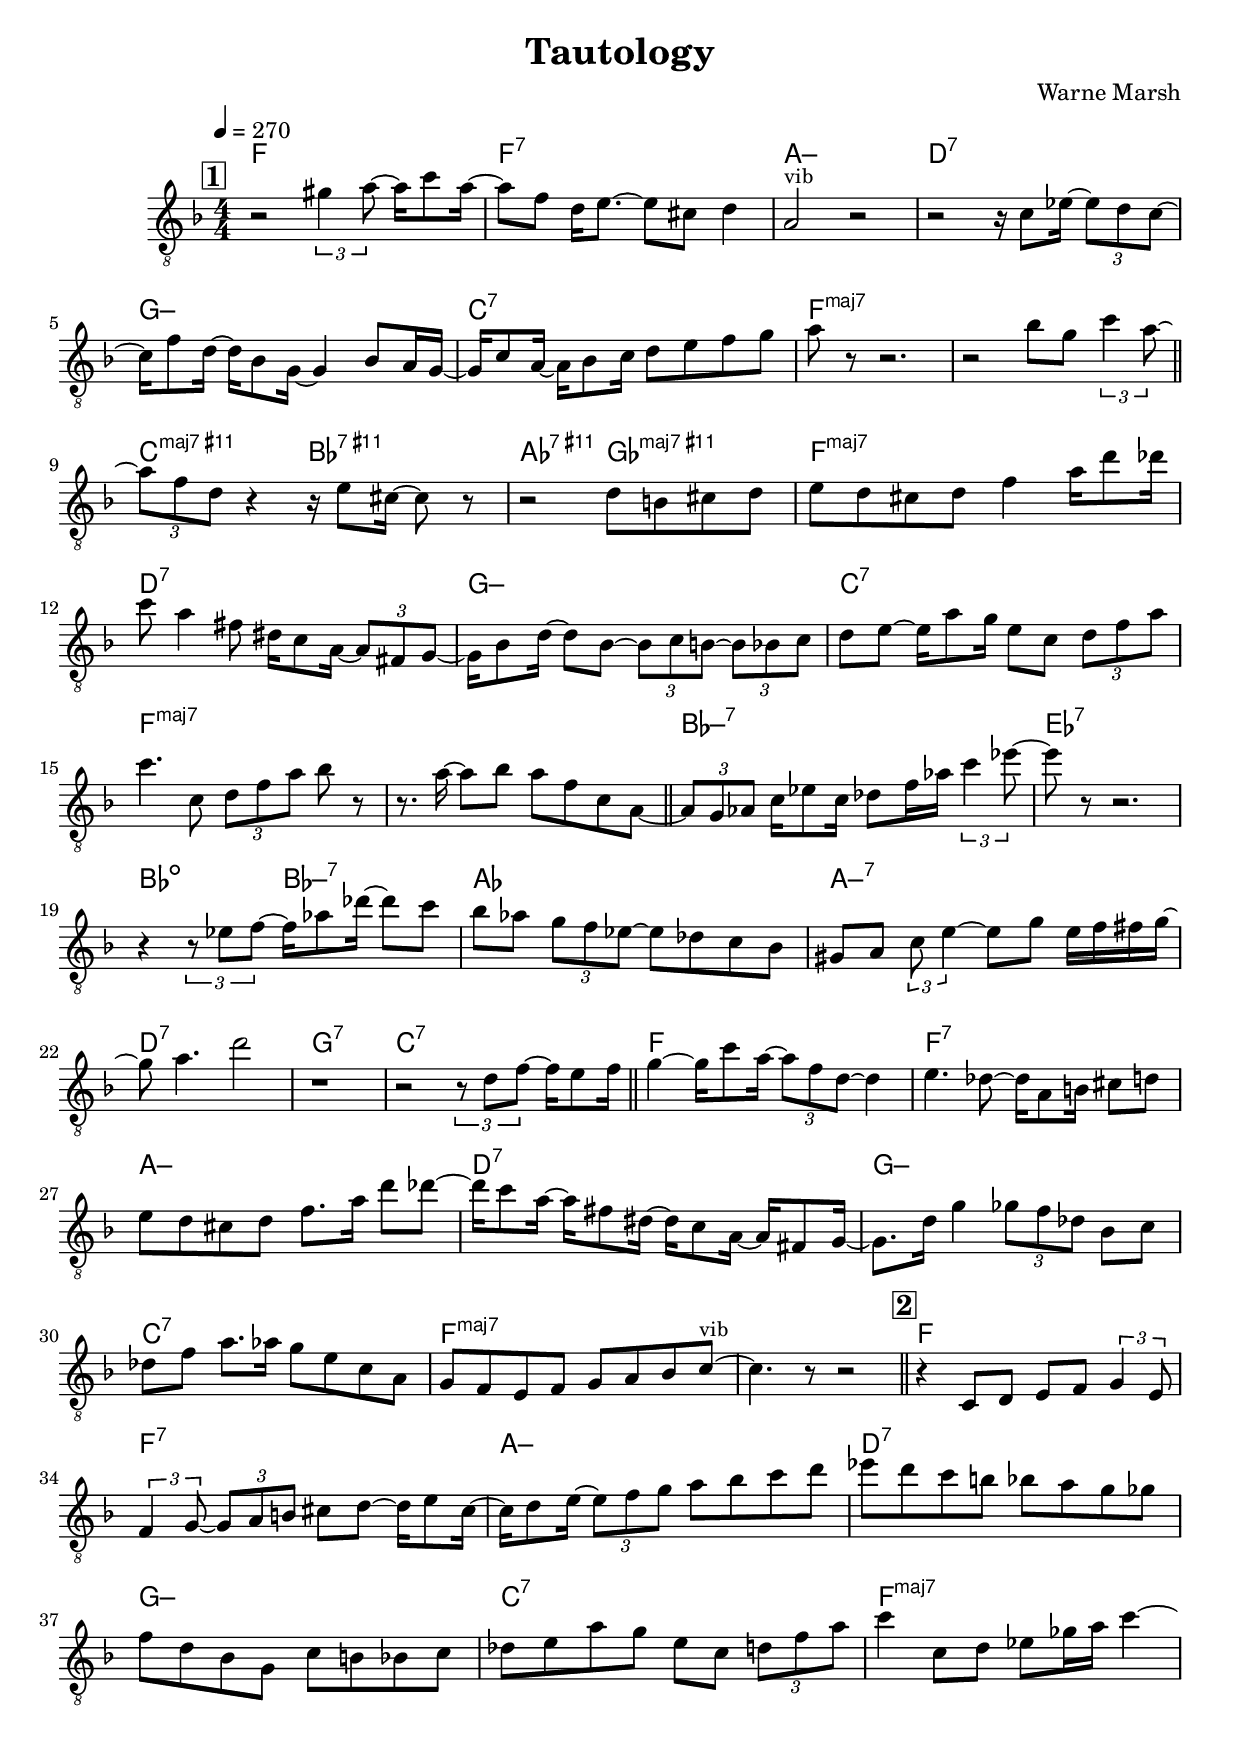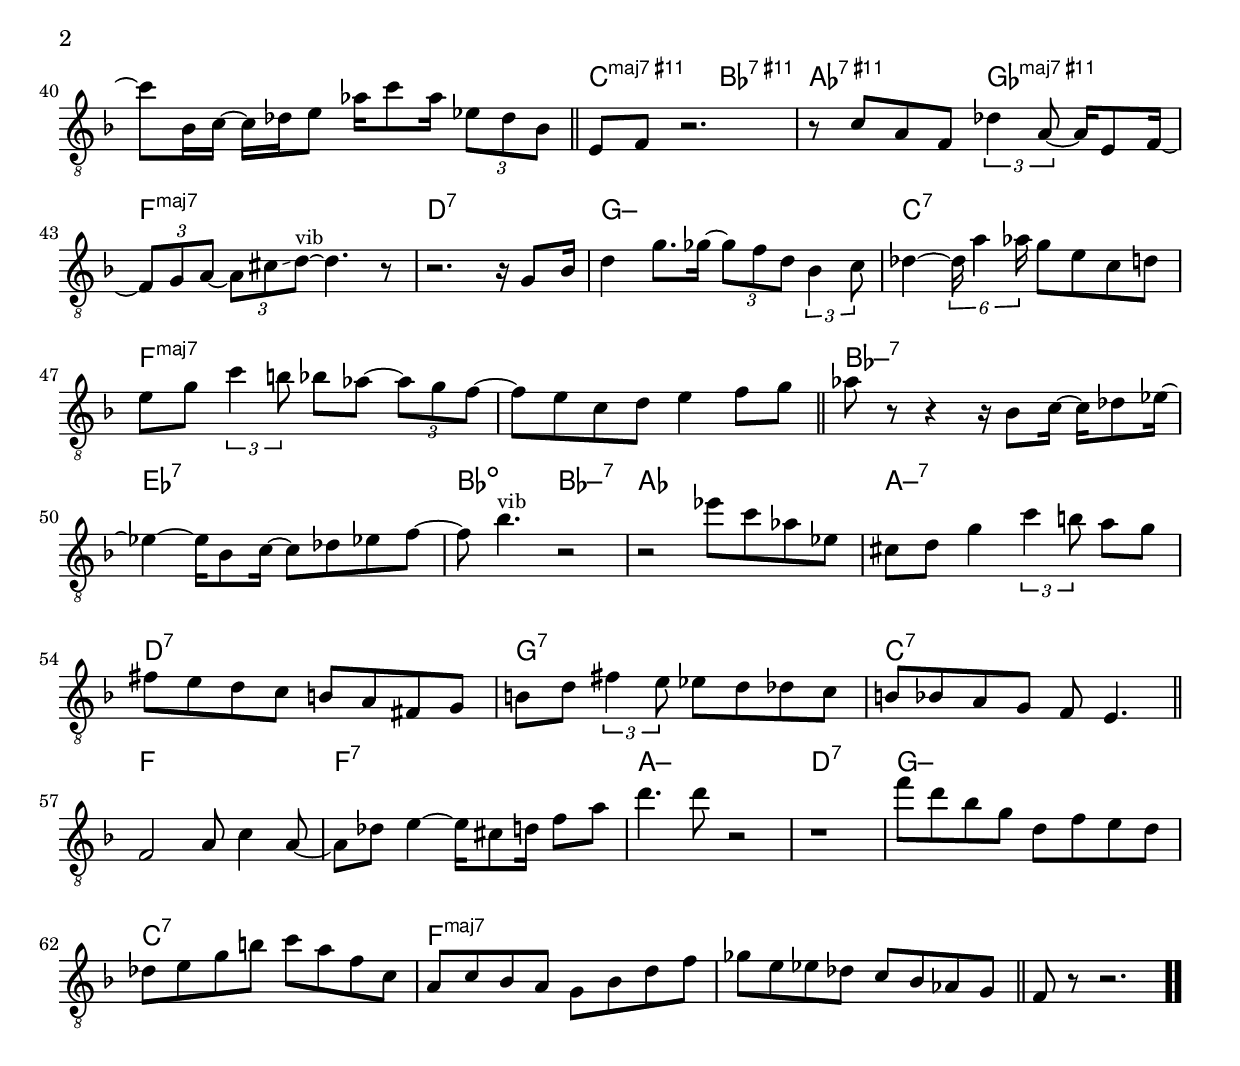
\version "2.13.2"

#(ly:set-option 'point-and-click #f)

\header {
  title = "Tautology"
  composer = "Warne Marsh"
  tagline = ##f
}
global =
{
    \override Staff.TimeSignature #'style = #'()
    \time 4/4
    \clef "treble_8"
    \key f \major
    \override Rest #'direction = #'0
    \override MultiMeasureRest #'staff-position = #0
}
\score
{
<<
    \transpose c' c'

    \new ChordNames { \chords {
      \set majorSevenSymbol = \markup { "maj7" }
      \set minorChordModifier = \markup { \char ##x2013 }
      
      | f1 | f1:7 | a1:min | d1:7 | g1:min | c1:7 | f1:maj | s1 
      | c2:maj11+.9 bes2:11+.9 | aes2:11+.9 ges2:maj11+.9 | f1:maj | d1:7 | g1:min | c1:7 | f1:maj | s1 
      | bes1:min7 | es1:7 | bes2:dim bes2:min7 | aes1 | a1:min7 | d1:7 | g1:7 | c1:7 
      | f1 | f1:7 | a1:min | d1:7 | g1:min | c1:7 | f1:maj | s1 
      | f1 | f1:7 | a1:min | d1:7 | g1:min | c1:7 | f1:maj | s1 
      | c2:maj11+.9 bes2:11+.9 | aes2:11+.9 ges2:maj11+.9 | f1:maj | d1:7 | g1:min | c1:7 | f1:maj | s1 
      | bes1:min7 | es1:7 | bes2:dim bes2:min7 | aes1 | a1:min7 | d1:7 | g1:7 | c1:7 
      | f1 | f1:7 | a1:min | d1:7 | g1:min | c1:7 | f1:maj|
      }
      }

    \new Staff
    <<
    \transpose c' c'

    {
      \global
  		%\override Score.MetronomeMark #'transparent = ##t
  		%\override Score.MetronomeMark #'stencil = ##f
  		
  		\override HorizontalBracket #'direction = #UP
  		\override HorizontalBracket #'bracket-flare = #'(0 . 0)
  		
  		\override TextSpanner #'dash-fraction = #1.0
  		\override TextSpanner #'bound-details #'left #'text = \markup{ \concat{\draw-line #'(0 . -1.0) \draw-line #'(1.0 . 0) }}
  		\override TextSpanner #'bound-details #'right #'text = \markup{ \concat{ \draw-line #'(1.0 . 0) \draw-line #'(0 . -1.0) }}
          \set Score.markFormatter = #format-mark-box-numbers


      \tempo 4 = 270
      \set Score.currentBarNumber = #1
     
      \bar "||" \mark \default r2 \tuplet 3/2 {gis'4 a'8~} a'16 c''8 a'16~ 
      | a'8 f'8 d'16 e'8.~ e'8 cis'8 d'4 
      | a2^\markup{\left-align \small vib} r2 
      | r2 r16 c'8 es'16~ \tuplet 3/2 {es'8 d'8 c'8~} 
      | c'16 f'8 d'16~ d'16 bes8 g16~ g4 bes8 a16 g16~ 
      | g16 c'8 a16~ a16 bes8 c'16 d'8 e'8 f'8 g'8 
      | a'8 r8 r2. 
      | r2 bes'8 g'8 \tuplet 3/2 {c''4 a'8~} 
      \bar "||" \tuplet 3/2 {a'8 f'8 d'8} r4 r16 e'8 cis'16~ cis'8 r8 
      | r2 d'8 b8 cis'8 d'8 
      | e'8 d'8 cis'8 d'8 f'4 a'16 d''8 des''16 
      | c''8 a'4 fis'8 dis'16 c'8 a16~ \tuplet 3/2 {a8 fis8 g8~} 
      | g16 bes8 d'16~ d'8 bes8~ \tuplet 3/2 {bes8 c'8 b8~} \tuplet 3/2 {b8 bes8 c'8} 
      | d'8 e'8~ e'16 a'8 g'16 e'8 c'8 \tuplet 3/2 {d'8 f'8 a'8} 
      | c''4. c'8 \tuplet 3/2 {d'8 f'8 a'8} bes'8 r8 
      | r8. a'16~ a'8 bes'8 a'8 f'8 c'8 a8~ 
      \bar "||" \tuplet 3/2 {a8 g8 aes8} c'16 es'8 c'16 des'8 f'16 aes'16 \tuplet 3/2 {c''4 es''8~} 
      | es''8 r8 r2. 
      | r4 \tuplet 3/2 {r8 es'8 f'8~} f'16 aes'8 des''16~ des''8 c''8 
      | bes'8 aes'8 \tuplet 3/2 {g'8 f'8 es'8~} es'8 des'8 c'8 bes8 
      | gis8 a8 \tuplet 3/2 {c'8 e'4~} e'8 g'8 e'16 f'16 fis'16 g'16~ 
      | g'8 a'4. d''2 
      | r1 
      | r2 \tuplet 3/2 {r8 d'8 f'8~} f'16 e'8 f'16 
      \bar "||" g'4~ g'16 c''8 a'16~ \tuplet 3/2 {a'8 f'8 d'8~} d'4 
      | e'4. des'8~ des'16 a8 b16 cis'8 d'8 
      | e'8 d'8 cis'8 d'8 f'8. a'16 d''8 des''8~ 
      | des''16 c''8 a'16~ a'16 fis'8 dis'16~ dis'16 c'8 a16~ a16 fis8 g16~ 
      | g8. d'16 g'4 \tuplet 3/2 {ges'8 f'8 des'8} bes8 c'8 
      | des'8 f'8 a'8. aes'16 g'8 e'8 c'8 a8 
      | g8 f8 e8 f8 g8 a8 bes8 c'8~^\markup{\left-align \small vib} 
      | c'4. r8 r2 
      \bar "||" \mark \default r4 c8 d8 e8 f8 \tuplet 3/2 {g4 e8} 
      | \tuplet 3/2 {f4 g8~} \tuplet 3/2 {g8 a8 b8} cis'8 d'8~ d'16 e'8 cis'16~ 
      | cis'16 d'8 e'16~ \tuplet 3/2 {e'8 f'8 g'8} a'8 bes'8 c''8 d''8 
      | es''8 d''8 c''8 b'8 bes'8 a'8 g'8 ges'8 
      | f'8 d'8 bes8 g8 c'8 b8 bes8 c'8 
      | des'8 e'8 a'8 g'8 e'8 c'8 \tuplet 3/2 {d'8 f'8 a'8} 
      | c''4 c'8 d'8 es'8 ges'16 a'16 c''4~ 
      | c''8 bes16 c'16~ c'16 des'16 e'8 aes'16 c''8 aes'16 \tuplet 3/2 {es'8 des'8 bes8} 
      \bar "||" e8 f8 r2. 
      | r8 c'8 a8 f8 \tuplet 3/2 {des'4 a8~} a16 e8 f16~ 
      | \tuplet 3/2 {f8 g8 a8~} \tuplet 3/2 {a8 cis'8\glissando  d'8~^\markup{\left-align \small vib}} d'4. r8 
      | r2. r16 g8 bes16 
      | d'4 g'8. ges'16~ \tuplet 3/2 {ges'8 f'8 d'8} \tuplet 3/2 {bes4 c'8} 
      | des'4~ \tuplet 6/4 {des'16 a'4 aes'16} g'8 e'8 c'8 d'8 
      | e'8 g'8 \tuplet 3/2 {c''4 b'8} bes'8 aes'8~ \tuplet 3/2 {aes'8 g'8 f'8~} 
      | f'8 e'8 c'8 d'8 e'4 f'8 g'8 
      \bar "||" aes'8 r8 r4 r16 bes8 c'16~ c'16 des'8 es'16~ 
      | es'4~ es'16 bes8 c'16~ c'8 des'8 es'8 f'8~ 
      | f'8 bes'4.^\markup{\left-align \small vib} r2 
      | r2 es''8 c''8 aes'8 es'8 
      | cis'8 d'8 g'4 \tuplet 3/2 {c''4 b'8} a'8 g'8 
      | fis'8 e'8 d'8 c'8 b8 a8 fis8 g8 
      | b8 d'8 \tuplet 3/2 {fis'4 e'8} es'8 d'8 des'8 c'8 
      | b8 bes8 a8 g8 f8 e4. 
      \bar "||" f2 a8 c'4 a8~ 
      | a8 des'8 e'4~ e'16 cis'8 d'16 f'8 a'8 
      | d''4. d''8 r2 
      | r1 
      | f''8 d''8 bes'8 g'8 d'8 f'8 e'8 d'8 
      | des'8 e'8 g'8 b'8 c''8 a'8 f'8 c'8 
      | a8 c'8 bes8 a8 g8 bes8 d'8 f'8 
      | ges'8 e'8 es'8 des'8 c'8 bes8 aes8 g8 
      \bar "||" f8 r8 r2.\bar  ".."
    }
    >>
>>    
}
